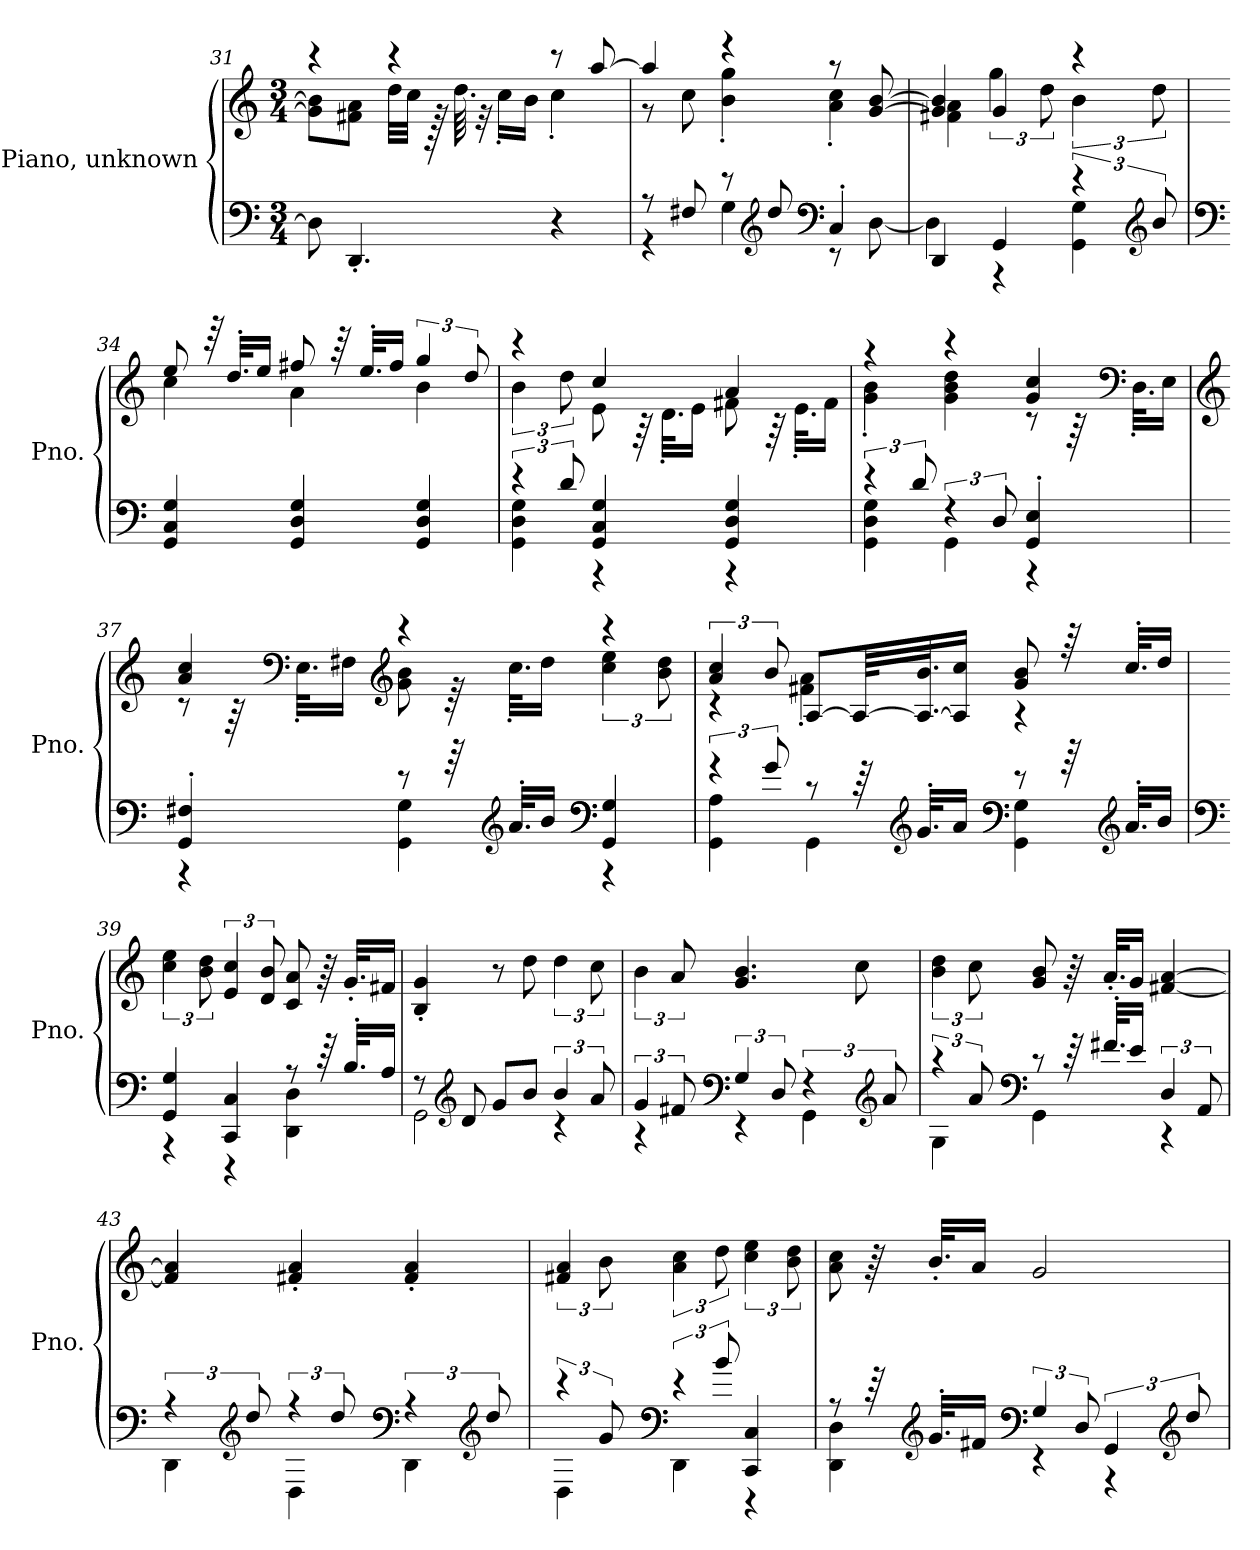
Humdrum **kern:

**kern	**kern
*part1	*part1
*staff2	*staff1
*I"Piano, unknown	*
*I'Pno.	*
*clefF4	*clefG2
*k[]	*k[]
*M3/4	*M3/4
=31	=31
*	*^
8D\]	4r	8g\] 8b\]L
4.DD'/	.	8f#X\ 8a\J
.	4r	32dd\LLL
.	.	32cc\JJJ
.	.	128r
.	.	64.dd\
.	.	32r
.	.	16cc'\LL
.	.	16b\JJ
4r	8r	4cc'\
.	[8aa/	.
!!LO:LB:g=z	!!
=32	=32	=32
*^	*	*
8r	4r	4aa/]	8r
8F#X/	.	.	8cc\
8r	4G\	4r	4b\' 4gg\'
*clefG2	*	*	*
8dd/	.	.	.
*clefF4	*	*	*
4C'/	8r	8r	4a\' 4cc\'
.	[8D\	[8g/ [8b/	.
=33	=33	=33	=33
4DD/	4D\]	4g/] 4b/]	4f#X\ 4a\
4GG/	4r	4g/	6gg\
.	.	.	12dd\
6r	4GG\ 4G\	4r	6b\
*clefG2	*	*	*
12b/	.	.	12dd\
*v	*v	*	*
=34	=34	=34
*clefF4	*	*
4GG/ 4C/ 4G/	8ee/	4cc\
.	64r	.
.	32.dd'/KLL	.
.	16ee/JJ	.
4GG/ 4D/ 4G/	8ff#X/	4a\
.	64r	.
.	32.ee'/KLL	.
.	16ff#/JJ	.
4GG/ 4D/ 4G/	6gg/	4b\
.	12dd/	.
!!LO:LB:g=z	!!
=35	=35	=35
*^	*	*
6r	4GG\ 4D\ 4G\	4r	6b\
12d/	.	.	12dd\
4GG/ 4C/ 4G/	4r	4cc/	8e\
.	.	.	64r
.	.	.	32.d'\KLL
.	.	.	16e\JJ
4GG/ 4D/ 4G/	4r	4a/	8f#X\
.	.	.	64r
.	.	.	32.e'\KLL
.	.	.	16f#\JJ
=36	=36	=36	=36
6r	4GG\ 4D\ 4G\	4r	4g\' 4b\'
12d/	.	.	.
6r	4GG\	4r	4g\ 4b\ 4dd\
12D/	.	.	.
4GG/' 4E/'	4r	4g/ 4cc/	8r
.	.	.	64r
*	*	*clefF4	*
.	.	.	32.D'\KLL
.	.	.	16E\JJ
=37	=37	=37	=37
*	*	*clefG2	*
4GG/' 4F#X/'	4r	4a/ 4cc/	8r
.	.	.	64r
*	*	*clefF4	*
.	.	.	32.E'\KLL
.	.	.	16F#X\JJ
*	*	*clefG2	*
8r	4GG\ 4G\	4r	8g\ 8b\
64r	.	.	64r
*clefG2	*	*	*
32.a'/KLL	.	.	32.cc'\KLL
16b/JJ	.	.	16dd\JJ
*clefF4	*	*	*
4GG/ 4G/	4r	4r	6cc\ 6ee\
.	.	.	12b\ 12dd\
!!LO:LB:g=z	!!
=38	=38	=38	=38
6r	4GG\ 4A\	6a/ 6cc/	4r
12g/	.	12b/	.
8r	4GG\	[8A/L	4f#X\' 4a\'
64r	.	64A/KLL_	.
*clefG2	*	*	*
32.g'/KLL	.	32.A/_ 32.b/J	.
16a/JJ	.	16A/] 16cc/JJ	.
*clefF4	*	*	*
8r	4GG\ 4G\	8g/ 8b/	4r
64r	.	64r	.
*clefG2	*	*	*
32.a'/KLL	.	32.cc'/KLL	.
16b/JJ	.	16dd/JJ	.
*	*	*v	*v
=39	=39	=39
*clefF4	*	*
4GG/ 4G/	4r	6cc\ 6ee\
.	.	12b\ 12dd\
4CC/ 4C/	4r	6e/ 6cc/
.	.	12d/ 12b/
8r	4DD\ 4D\	8c/ 8a/
64r	.	64r
32.B'/KLL	.	32.g'/KLL
16A/JJ	.	16f#X/JJ
=40	=40	=40
8r	2GG\	4B/' 4g/'
*clefG2	*	*
8d/	.	.
8g/L	.	8r
8b/J	.	8dd\
6b/	4r	6dd\
12a/	.	12cc\
!!LO:PB:g=z
=41	=41	=41
6g/	4r	6b\
12f#X/	.	12a/
*clefF4	*	*
6G/	4r	4.g/ 4.b/
12D/	.	.
6r	4GG\	.
.	.	8cc\
*clefG2	*	*
12a/	.	.
=42	=42	=42
6r	4G\	6b\ 6dd\
12a/	.	12cc\
*clefF4	*	*
8r	4GG\	8g/ 8b/
64r	.	64r
32.f#X'/KLL	.	32.a'/KLL
16e/JJ	.	16g/JJ
6D/	4r	[4f#X/ [4a/
12AA/	.	.
=43	=43	=43
6r	4DD\	4f#/] 4a/]
*clefG2	*	*
12dd/	.	.
6r	4D\	4f#X/' 4a/'
12dd/	.	.
*clefF4	*	*
6r	4DD\	4f#/' 4a/'
*clefG2	*	*
12dd/	.	.
!!LO:LB:g=z
=44	=44	=44
6r	4D\	6f#X/ 6a/
12g/	.	12b\
*clefF4	*	*
6r	4DD\	6a\ 6cc\
12b/	.	12dd\
4CC/ 4C/	4r	6cc\ 6ee\
.	.	12b\ 12dd\
=45	=45	=45
8r	4DD\ 4D\	8a\ 8cc\
64r	.	64r
*clefG2	*	*
32.g'/KLL	.	32.b'/KLL
16f#X/JJ	.	16a/JJ
*clefF4	*	*
6G/	4r	2g/
12D/	.	.
6GG/	4r	.
*clefG2	*	*
12dd/	.	.
*v	*v	*
=	=
*-	*-
